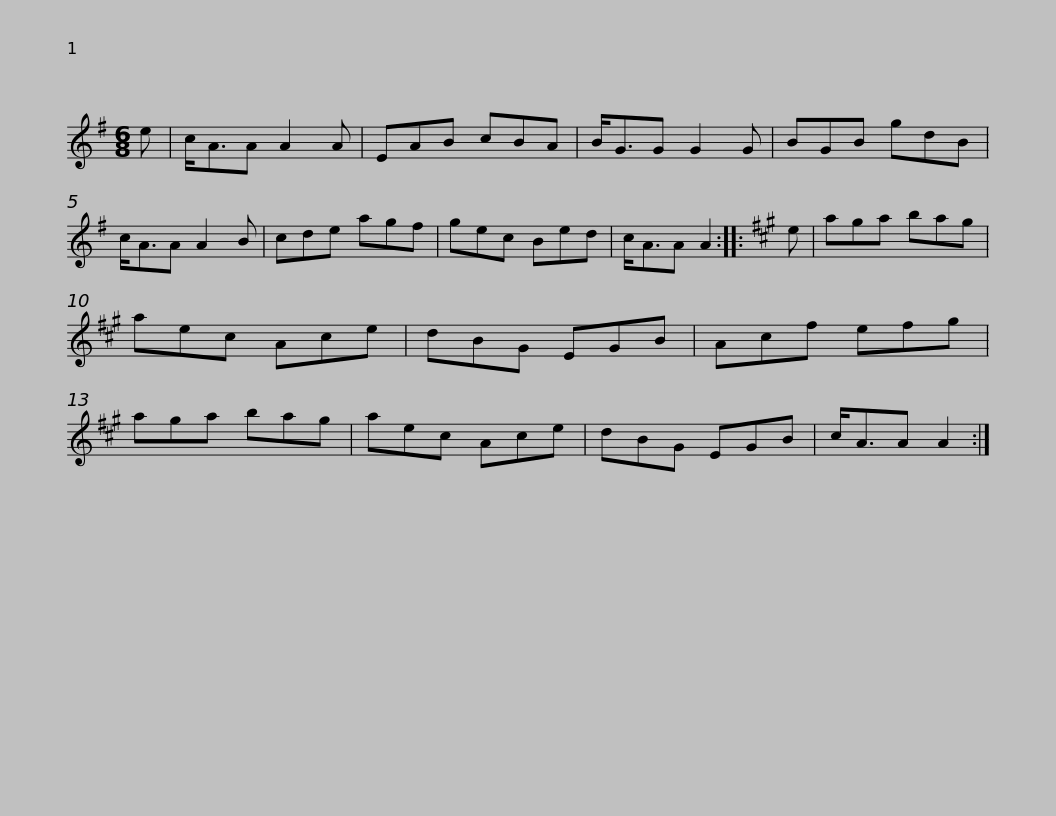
X:1
L:1/8
M:6/8
I:linebreak $
K:G
V:1 treble
V:1
 e | c<AA A2 A | EAB cBA | B<GG G2 G | BGB gdB | %5
 c<AA A2 B | cde agf | gec Bed |$ c<AA A2 ::[K:A] e | %10
 aga bag | aec Ace | dBG EGB | Acf efg | aga bag |$ %15
 aec Ace | dBG EGB | c<AA A2 :| %18
